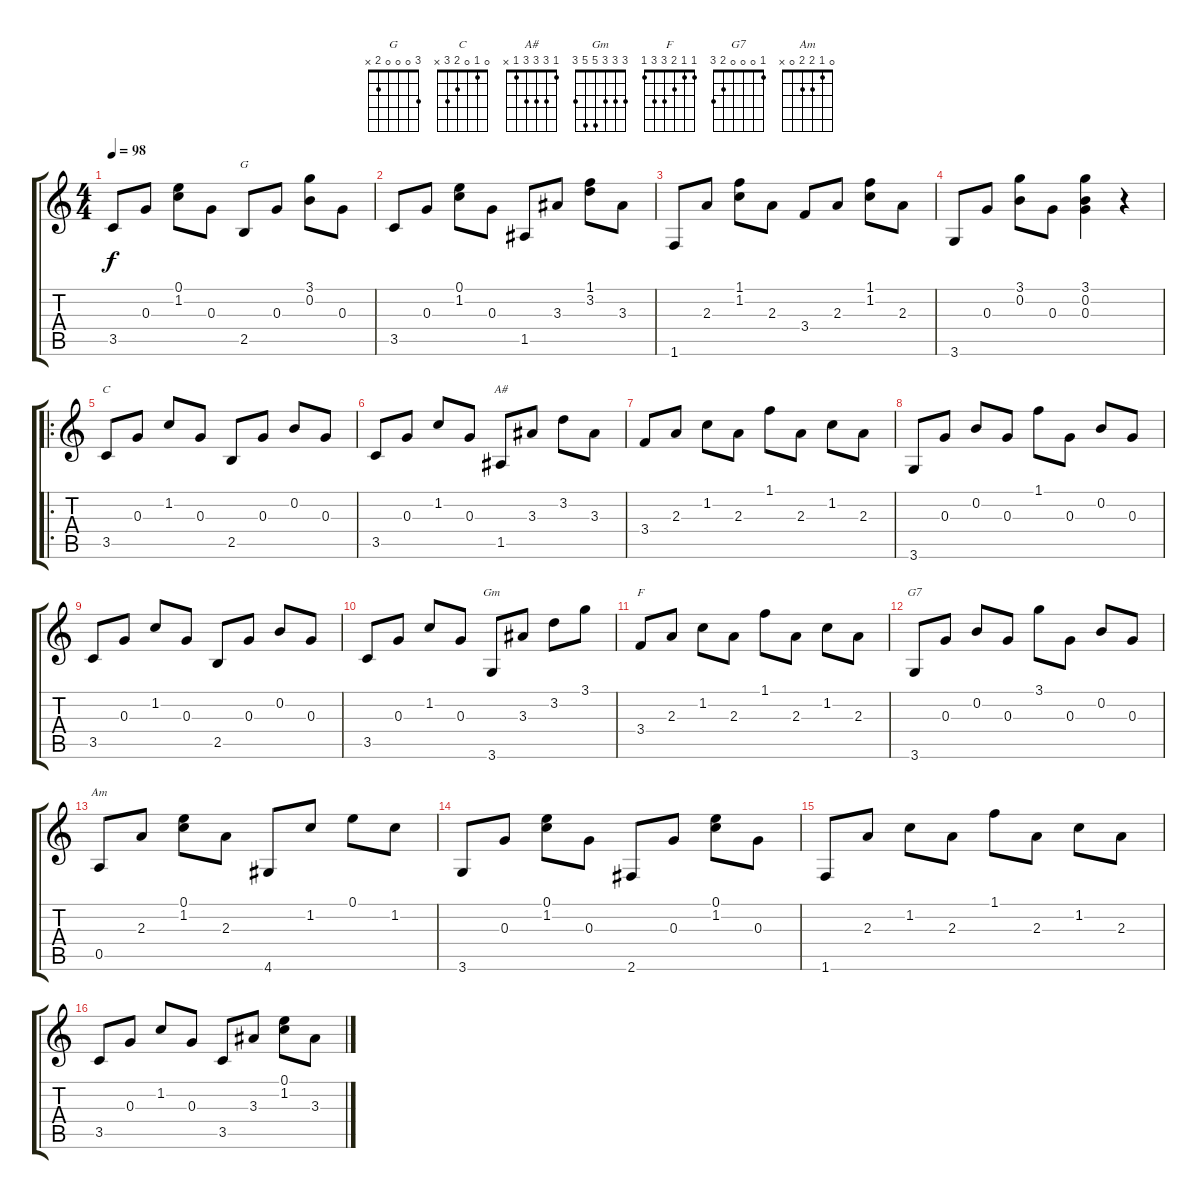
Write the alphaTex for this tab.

\track "" {instrument acousticguitarnylon}
\staff {score tabs}
\tuning (E4 B3 G3 D3 A2 E2) {hide}
\chord ("G" 3 0 0 0 2 x)
\chord ("C" 0 1 0 2 3 x)
\chord ("A#" 1 3 3 3 1 x)
\chord ("Gm" 3 3 3 5 5 3)
\chord ("F" 1 1 2 3 3 1)
\chord ("G7" 1 0 0 0 2 3)
\chord ("Am" 0 1 2 2 0 x)
\ts (4 4)
\tempo 98
\clef g2
\ks c
3.5.8{dy f instrument acousticguitarnylon} 0.3.8 (0.1 1.2).8 0.3.8 2.5.8{ch "G"} 0.3.8 (3.1 0.2).8 0.3.8 |
3.5.8 0.3.8 (0.1 1.2).8 0.3.8 1.5.8 3.3.8 (1.1 3.2).8 3.3.8 |
1.6.8 2.3.8 (1.1 1.2).8 2.3.8 3.4.8 2.3.8 (1.1 1.2).8 2.3.8 |
3.6.8 0.3.8 (3.1 0.2).8 0.3.8 (3.1 0.2 0.3).4 r.4 |
\ro
3.5.8{ch "C"} 0.3.8 1.2.8 0.3.8 2.5.8 0.3.8 0.2.8 0.3.8 |
3.5.8 0.3.8 1.2.8 0.3.8 1.5.8{ch "A#"} 3.3.8 3.2.8 3.3.8 |
3.4.8 2.3.8 1.2.8 2.3.8 1.1.8 2.3.8 1.2.8 2.3.8 |
3.6.8 0.3.8 0.2.8 0.3.8 1.1.8 0.3.8 0.2.8 0.3.8 |
3.5.8 0.3.8 1.2.8 0.3.8 2.5.8 0.3.8 0.2.8 0.3.8 |
3.5.8 0.3.8 1.2.8 0.3.8 3.6.8{ch "Gm"} 3.3.8 3.2.8 3.1.8 |
3.4.8{ch "F"} 2.3.8 1.2.8 2.3.8 1.1.8 2.3.8 1.2.8 2.3.8 |
3.6.8{ch "G7"} 0.3.8 0.2.8 0.3.8 3.1.8 0.3.8 0.2.8 0.3.8 |
0.5.8{ch "Am"} 2.3.8 (0.1 1.2).8 2.3.8 4.6.8 1.2.8 0.1.8 1.2.8 |
3.6.8 0.3.8 (0.1 1.2).8 0.3.8 2.6.8 0.3.8 (0.1 1.2).8 0.3.8 |
1.6.8 2.3.8 1.2.8 2.3.8 1.1.8 2.3.8 1.2.8 2.3.8 |
3.5.8 0.3.8 1.2.8 0.3.8 3.5.8 3.3.8 (0.1 1.2).8 3.3.8
